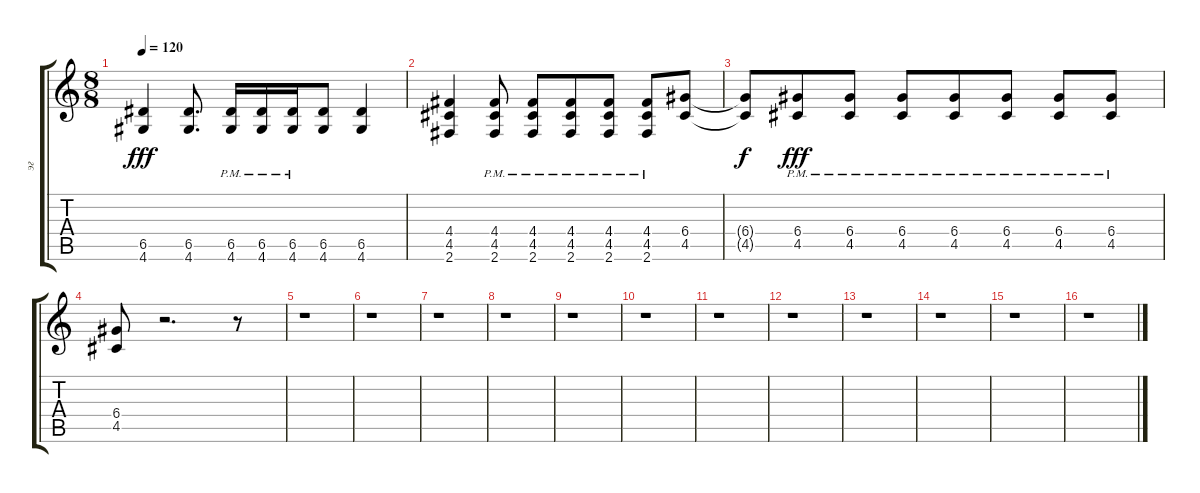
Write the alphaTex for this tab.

\track ("эг" "эг") {instrument distortionguitar}
\staff {score tabs}
\tuning (E4 B3 G3 D3 A2 E2) {hide}
\ts (8 8)
\tempo 120
\clef g2
\ks c
(6.5 4.6).4{dy fff} (6.5 4.6).8{d} (6.5{pm} 4.6{pm}).16 (6.5{pm} 4.6{pm}).16 (6.5{pm} 4.6{pm}).16 (6.5 4.6).8 (6.5 4.6).4 |
(4.4 4.5 2.6).4 (4.4{pm} 4.5{pm} 2.6{pm}).8 (4.4{pm} 4.5{pm} 2.6{pm}).8 (4.4{pm} 4.5{pm} 2.6{pm}).8 (4.4{pm} 4.5{pm} 2.6{pm}).8 (4.4{pm} 4.5{pm} 2.6{pm}).8 (6.4 4.5).8 |
(6.4{t} 4.5{t}).8{dy f} (6.4{pm} 4.5{pm}).8{dy fff} (6.4{pm} 4.5{pm}).8 (6.4{pm} 4.5{pm}).8 (6.4{pm} 4.5{pm}).8 (6.4{pm} 4.5{pm}).8 (6.4{pm} 4.5{pm}).8 (6.4{pm} 4.5{pm}).8 |
(6.4 4.5).8 r.2{d} r.8 |
r.1 |
r.1 |
r.1 |
r.1 |
r.1 |
r.1 |
r.1 |
r.1 |
r.1 |
r.1 |
r.1 |
r.1
